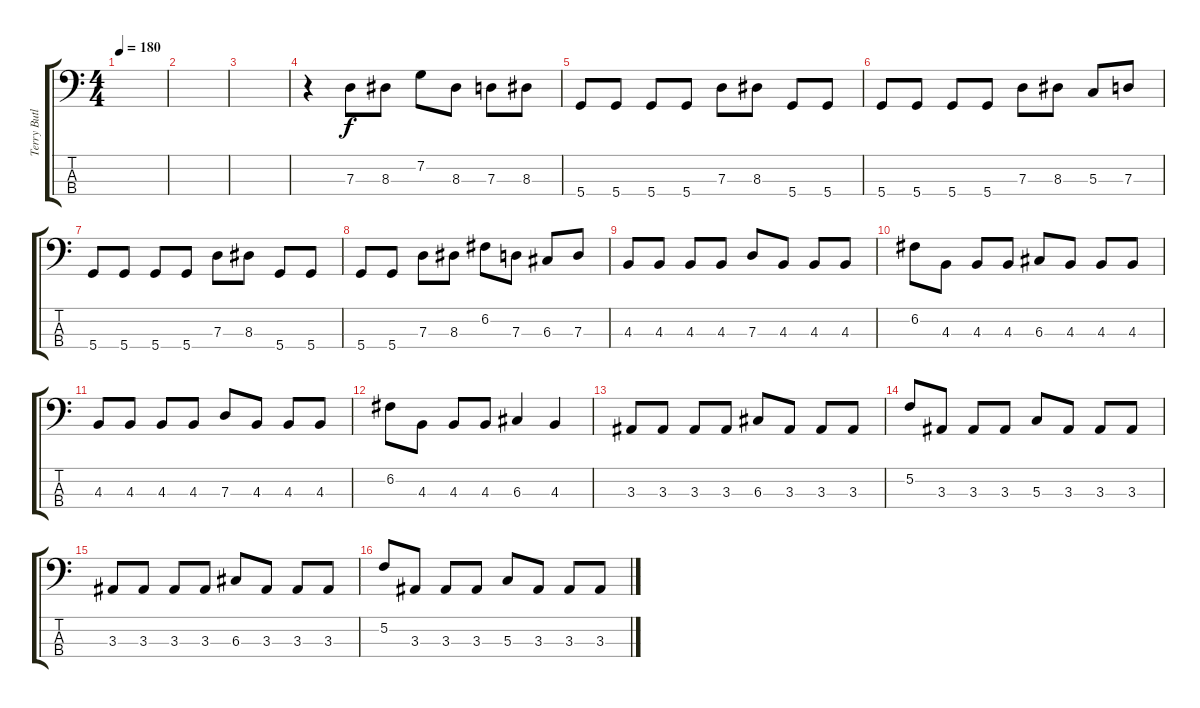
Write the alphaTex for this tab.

\track ("Terry Butler" "Terry Butl") {instrument electricbassfinger}
\staff {score tabs}
\tuning (F2 C2 G1 D1) {hide}
\ts (4 4)
\tempo 180
\clef f4
\ks c
|
|
|
r.4 7.3.8 8.3.8 7.2.8 8.3.8 7.3.8 8.3.8 |
5.4.8 5.4.8 5.4.8 5.4.8 7.3.8 8.3.8 5.4.8 5.4.8 |
5.4.8 5.4.8 5.4.8 5.4.8 7.3.8 8.3.8 5.3.8 7.3.8 |
5.4.8 5.4.8 5.4.8 5.4.8 7.3.8 8.3.8 5.4.8 5.4.8 |
5.4.8 5.4.8 7.3.8 8.3.8 6.2.8 7.3.8 6.3.8 7.3.8 |
4.3.8 4.3.8 4.3.8 4.3.8 7.3.8 4.3.8 4.3.8 4.3.8 |
6.2.8 4.3.8 4.3.8 4.3.8 6.3.8 4.3.8 4.3.8 4.3.8 |
4.3.8 4.3.8 4.3.8 4.3.8 7.3.8 4.3.8 4.3.8 4.3.8 |
6.2.8 4.3.8 4.3.8 4.3.8 6.3.4 4.3.4 |
3.3.8 3.3.8 3.3.8 3.3.8 6.3.8 3.3.8 3.3.8 3.3.8 |
5.2.8 3.3.8 3.3.8 3.3.8 5.3.8 3.3.8 3.3.8 3.3.8 |
3.3.8 3.3.8 3.3.8 3.3.8 6.3.8 3.3.8 3.3.8 3.3.8 |
5.2.8 3.3.8 3.3.8 3.3.8 5.3.8 3.3.8 3.3.8 3.3.8
